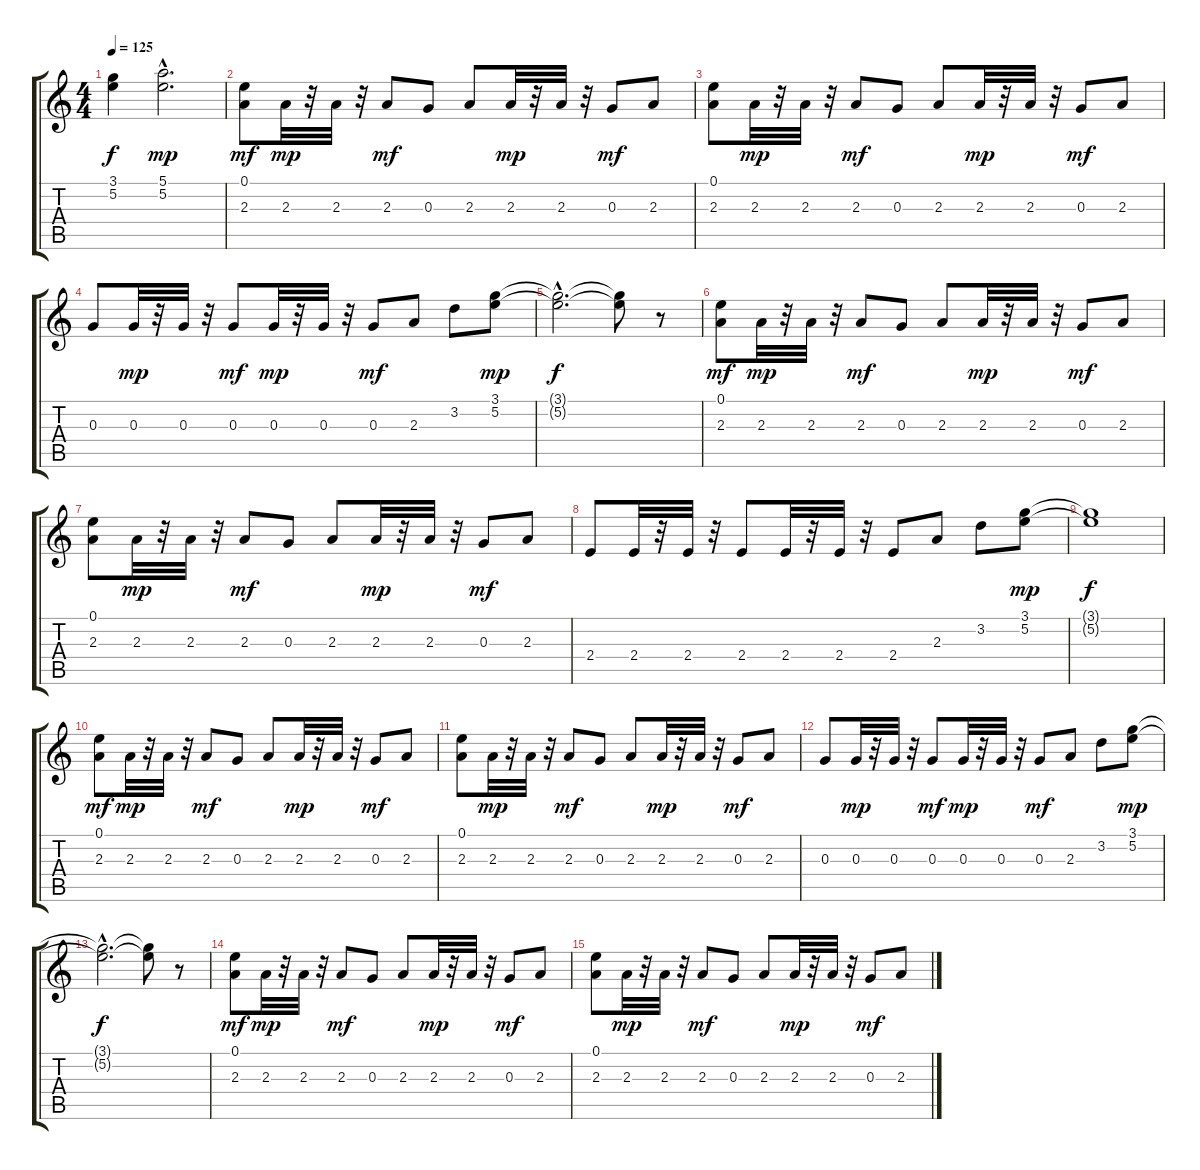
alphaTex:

\track "" {instrument distortionguitar}
\staff {score tabs}
\tuning (E4 B3 G3 D3 A2 E2) {hide}
\ts (4 4)
\tempo 125
\clef g2
\ks c
(3.1{t} 5.2{t}).4{dy f} (5.1{hac} 5.2{hac}).2{d dy mp} |
(0.1 2.3).8{dy mf} 2.3.32{dy mp} r.32 2.3.32 r.32 2.3.8{dy mf} 0.3.8 2.3.8 2.3.32{dy mp} r.32 2.3.32 r.32 0.3.8{dy mf} 2.3.8 |
(0.1 2.3).8 2.3.32{dy mp} r.32 2.3.32 r.32 2.3.8{dy mf} 0.3.8 2.3.8 2.3.32{dy mp} r.32 2.3.32 r.32 0.3.8{dy mf} 2.3.8 |
0.3.8 0.3.32{dy mp} r.32 0.3.32 r.32 0.3.8{dy mf} 0.3.32{dy mp} r.32 0.3.32 r.32 0.3.8{dy mf} 2.3.8 3.2.8 (3.1 5.2).8{dy mp} |
(3.1{hac t} 5.2{hac t}).2{d dy f} (3.1{t} 5.2{t}).8 r.8 |
(0.1 2.3).8{dy mf} 2.3.32{dy mp} r.32 2.3.32 r.32 2.3.8{dy mf} 0.3.8 2.3.8 2.3.32{dy mp} r.32 2.3.32 r.32 0.3.8{dy mf} 2.3.8 |
(0.1 2.3).8 2.3.32{dy mp} r.32 2.3.32 r.32 2.3.8{dy mf} 0.3.8 2.3.8 2.3.32{dy mp} r.32 2.3.32 r.32 0.3.8{dy mf} 2.3.8 |
2.4.8 2.4.32 r.32 2.4.32 r.32 2.4.8 2.4.32 r.32 2.4.32 r.32 2.4.8 2.3.8 3.2.8 (3.1 5.2).8{dy mp} |
(3.1{t} 5.2{t}).1{dy f} |
(0.1 2.3).8{dy mf} 2.3.32{dy mp} r.32 2.3.32 r.32 2.3.8{dy mf} 0.3.8 2.3.8 2.3.32{dy mp} r.32 2.3.32 r.32 0.3.8{dy mf} 2.3.8 |
(0.1 2.3).8 2.3.32{dy mp} r.32 2.3.32 r.32 2.3.8{dy mf} 0.3.8 2.3.8 2.3.32{dy mp} r.32 2.3.32 r.32 0.3.8{dy mf} 2.3.8 |
0.3.8 0.3.32{dy mp} r.32 0.3.32 r.32 0.3.8{dy mf} 0.3.32{dy mp} r.32 0.3.32 r.32 0.3.8{dy mf} 2.3.8 3.2.8 (3.1 5.2).8{dy mp} |
(3.1{hac t} 5.2{hac t}).2{d dy f} (3.1{t} 5.2{t}).8 r.8 |
(0.1 2.3).8{dy mf} 2.3.32{dy mp} r.32 2.3.32 r.32 2.3.8{dy mf} 0.3.8 2.3.8 2.3.32{dy mp} r.32 2.3.32 r.32 0.3.8{dy mf} 2.3.8 |
(0.1 2.3).8 2.3.32{dy mp} r.32 2.3.32 r.32 2.3.8{dy mf} 0.3.8 2.3.8 2.3.32{dy mp} r.32 2.3.32 r.32 0.3.8{dy mf} 2.3.8
